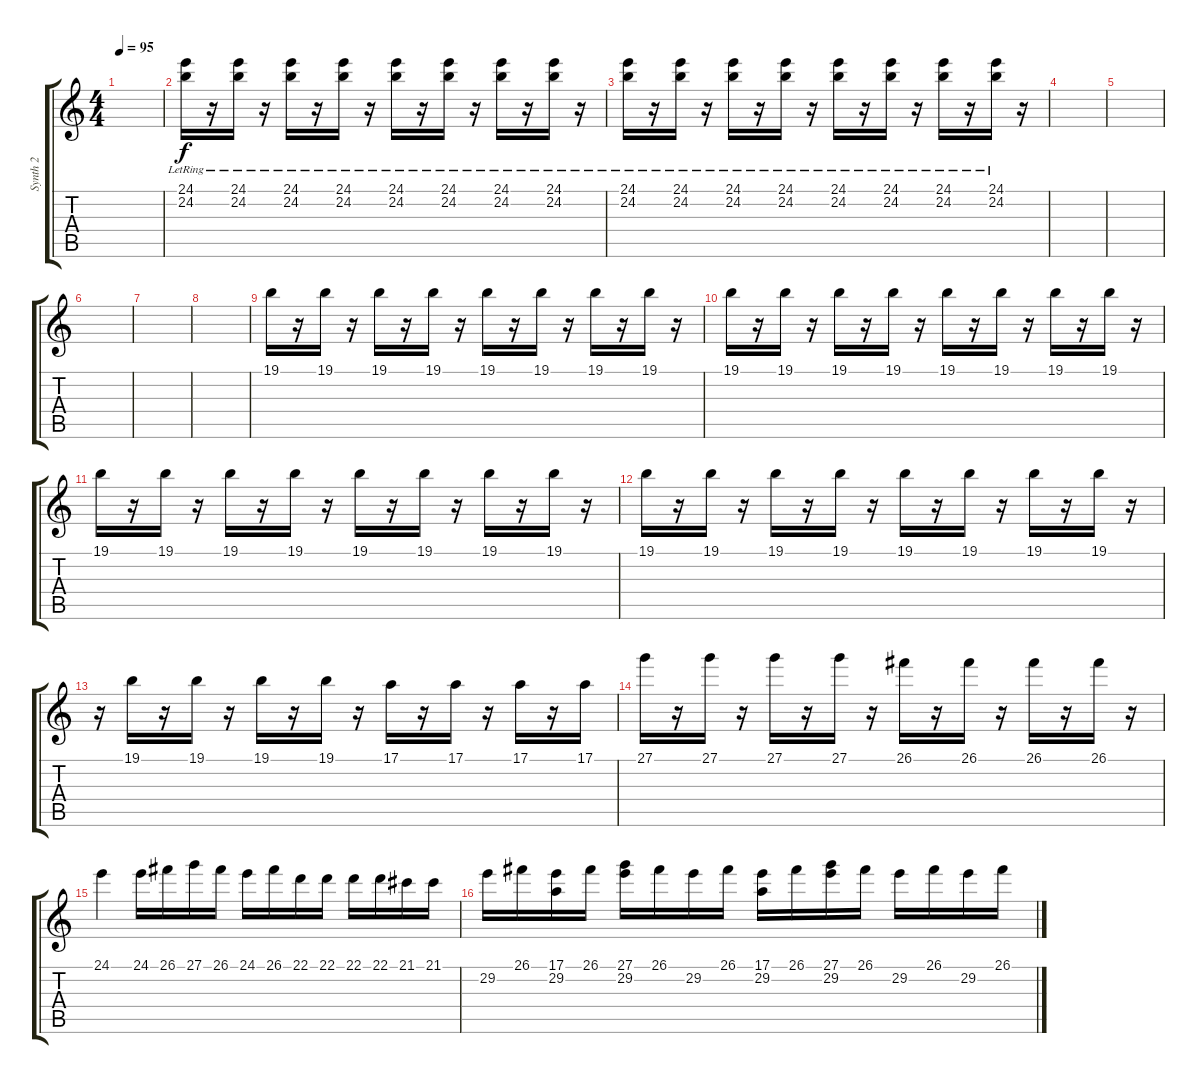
\track ("Synth 2" "Synth 2") {instrument fx5brightness}
\staff {score tabs}
\tuning (E4 B3 G3 D3 A2 E2) {hide}
\ts (4 4)
\tempo 95
\clef g2
\ks c
|
(24.1{lr} 24.2{lr}).16{volume 1 balance 16} r.16 (24.1{lr} 24.2{lr}).16{balance 0} r.16 (24.1{lr} 24.2{lr}).16{balance 16} r.16 (24.1{lr} 24.2{lr}).16{balance 0} r.16 (24.1{lr} 24.2{lr}).16{balance 16} r.16 (24.1{lr} 24.2{lr}).16{balance 0} r.16 (24.1{lr} 24.2{lr}).16{balance 16} r.16 (24.1{lr} 24.2{lr}).16{balance 0} r.16 |
(24.1{lr} 24.2{lr}).16{balance 16} r.16 (24.1{lr} 24.2{lr}).16{balance 0} r.16 (24.1{lr} 24.2{lr}).16{balance 16} r.16 (24.1{lr} 24.2{lr}).16{balance 0} r.16 (24.1{lr} 24.2{lr}).16{balance 16} r.16 (24.1{lr} 24.2{lr}).16{balance 0} r.16 (24.1{lr} 24.2{lr}).16{balance 16} r.16 (24.1{lr} 24.2{lr}).16{balance 0} r.16 |
|
|
|
|
|
19.1.16{volume 13} r.16 19.1.16 r.16 19.1.16 r.16 19.1.16 r.16 19.1.16 r.16 19.1.16 r.16 19.1.16 r.16 19.1.16 r.16 |
19.1.16{volume 3} r.16 19.1.16 r.16 19.1.16 r.16 19.1.16 r.16 19.1.16 r.16 19.1.16 r.16 19.1.16 r.16 19.1.16 r.16 |
19.1.16{volume 13} r.16 19.1.16 r.16 19.1.16 r.16 19.1.16 r.16 19.1.16 r.16 19.1.16 r.16 19.1.16 r.16 19.1.16 r.16 |
19.1.16{volume 3} r.16 19.1.16 r.16 19.1.16 r.16 19.1.16 r.16 19.1.16 r.16 19.1.16 r.16 19.1.16 r.16 19.1.16 r.16 |
r.16 19.1.16{volume 10} r.16 19.1.16 r.16 19.1.16 r.16 19.1.16 r.16 17.1.16 r.16 17.1.16 r.16 17.1.16 r.16 17.1.16 |
27.1.16 r.16 27.1.16 r.16 27.1.16 r.16 27.1.16 r.16 26.1.16 r.16 26.1.16 r.16 26.1.16 r.16 26.1.16 r.16 |
24.1.4 24.1.16 26.1.16 27.1.16 26.1.16 24.1.16 26.1.16 22.1.16 22.1.16 22.1.16 22.1.16 21.1.16 21.1.16 |
29.2.16{volume 6 balance 10} 26.1.16 (17.1 29.2).16 26.1.16 (27.1 29.2).16 26.1.16 29.2.16 26.1.16 (17.1 29.2).16 26.1.16 (27.1 29.2).16 26.1.16 29.2.16 26.1.16 29.2.16 26.1.16
